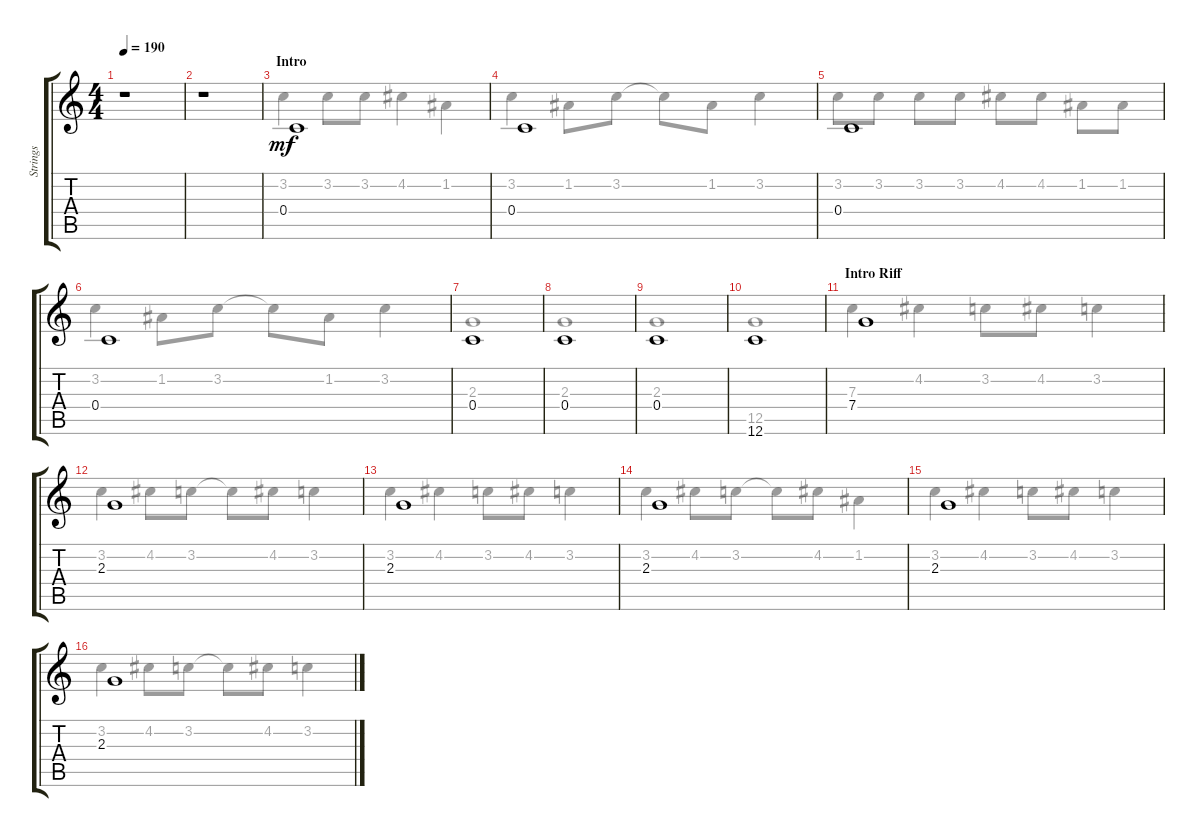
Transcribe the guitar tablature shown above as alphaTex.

\track ("Strings" "Strings") {instrument electricguitarclean}
\staff {score tabs}
\tuning (D4 A3 F3 C3 G2 C2) {hide}
\voice
\ts (4 4)
\tempo 190
\clef g2
\ks aminor
r.1{dy mf instrument electricguitarclean} |
r.1 |
\section ("" "Intro")
0.4.1 |
0.4.1 |
0.4.1 |
0.4.1 |
0.4.1 |
0.4.1 |
0.4.1 |
12.6.1 |
\section ("" "Intro Riff")
7.4.1 |
2.3.1 |
2.3.1 |
2.3.1 |
2.3.1 |
2.3.1
\voice
\clef g2
\ottava regular
\simile none
\ks aminor
|
|
3.2.4 3.2.8 3.2.8 4.2.4 1.2.4 |
3.2.4 1.2.8 3.2.8 3.2{t}.8 1.2.8 3.2.4 |
3.2.8 3.2.8 3.2.8 3.2.8 4.2.8 4.2.8 1.2.8 1.2.8 |
3.2.4 1.2.8 3.2.8 3.2{t}.8 1.2.8 3.2.4 |
2.3.1 |
2.3.1 |
2.3.1 |
12.5.1 |
7.3.4 4.2.4 3.2.8 4.2.8 3.2.4 |
3.2.4 4.2.8 3.2.8 3.2{t}.8 4.2.8 3.2.4 |
3.2.4 4.2.4 3.2.8 4.2.8 3.2.4 |
3.2.4 4.2.8 3.2.8 3.2{t}.8 4.2.8 1.2.4 |
3.2.4 4.2.4 3.2.8 4.2.8 3.2.4 |
3.2.4 4.2.8 3.2.8 3.2{t}.8 4.2.8 3.2.4
